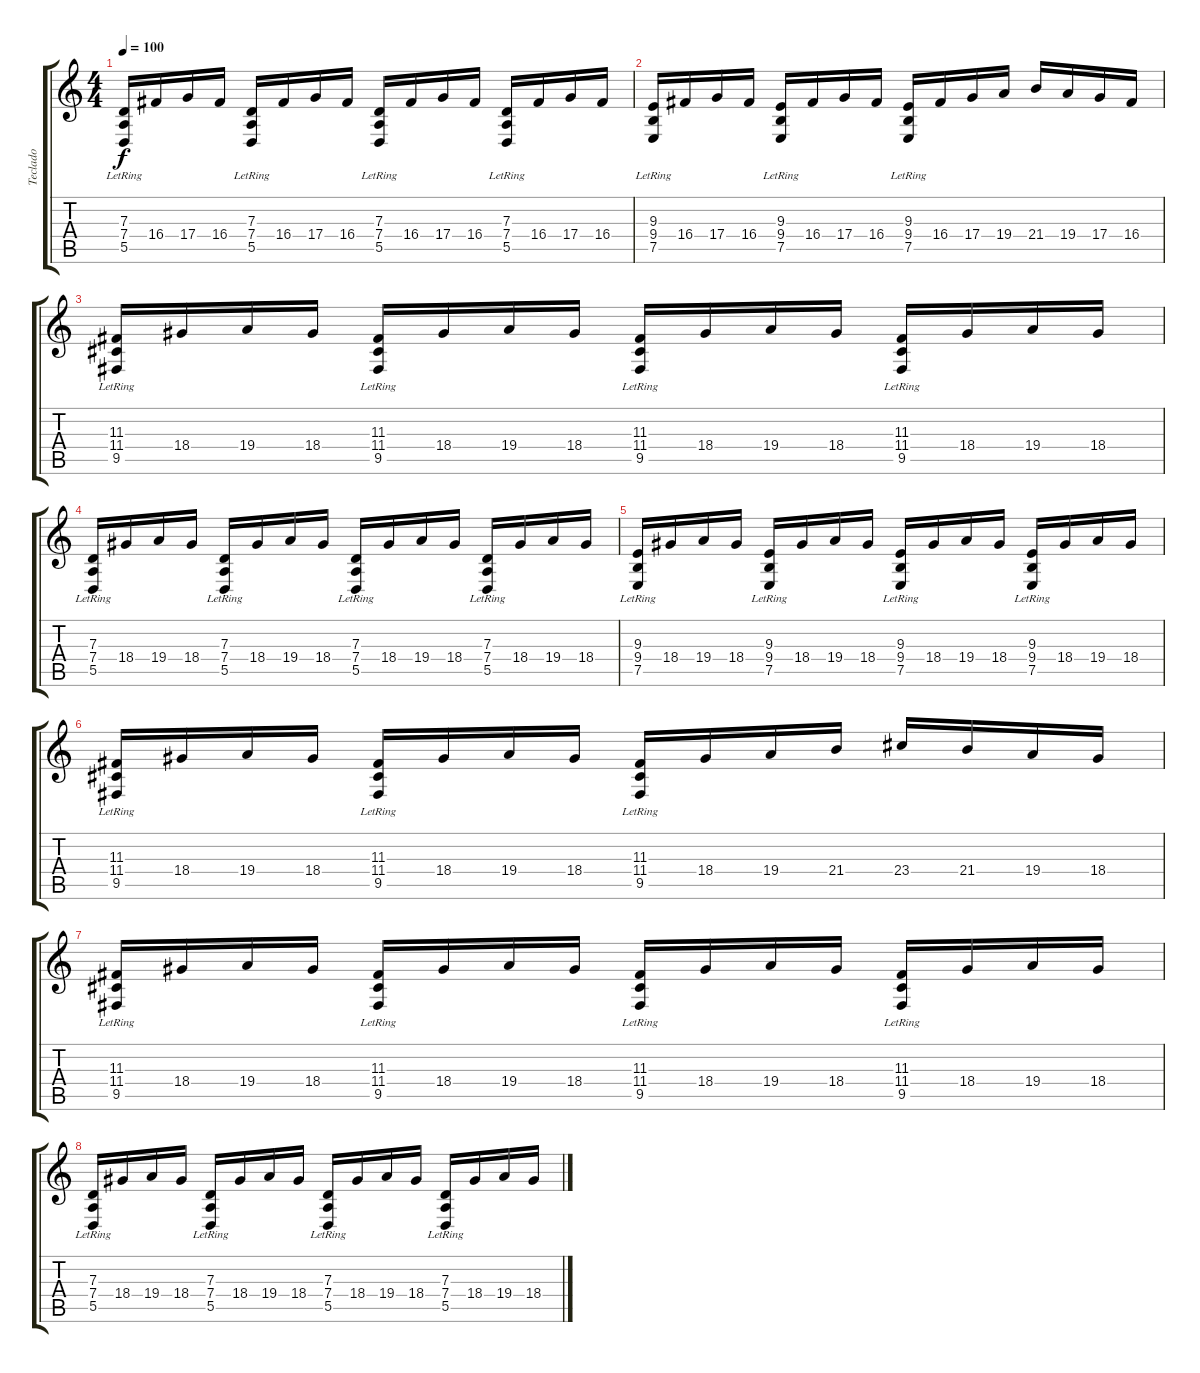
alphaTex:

\track ("Teclado" "Teclado") {instrument harpsichord}
\staff {score tabs}
\tuning (E4 B3 G3 D3 A2 E2) {hide}
\ts (4 4)
\tempo 100
\clef g2
\ks c
(7.3{lr} 7.4{lr} 5.5{lr}).16{dy f} 16.4.16 17.4.16 16.4.16 (7.3{lr} 7.4{lr} 5.5{lr}).16 16.4.16 17.4.16 16.4.16 (7.3{lr} 7.4{lr} 5.5{lr}).16 16.4.16 17.4.16 16.4.16 (7.3{lr} 7.4{lr} 5.5{lr}).16 16.4.16 17.4.16 16.4.16 |
(9.3{lr} 9.4{lr} 7.5{lr}).16 16.4.16 17.4.16 16.4.16 (9.3{lr} 9.4{lr} 7.5{lr}).16 16.4.16 17.4.16 16.4.16 (9.3{lr} 9.4{lr} 7.5{lr}).16 16.4.16 17.4.16 19.4.16 21.4.16 19.4.16 17.4.16 16.4.16 |
(11.3{lr} 11.4{lr} 9.5{lr}).16 18.4.16 19.4.16 18.4.16 (11.3{lr} 11.4{lr} 9.5{lr}).16 18.4.16 19.4.16 18.4.16 (11.3{lr} 11.4{lr} 9.5{lr}).16 18.4.16 19.4.16 18.4.16 (11.3{lr} 11.4{lr} 9.5{lr}).16 18.4.16 19.4.16 18.4.16 |
(7.3{lr} 7.4{lr} 5.5{lr}).16 18.4.16 19.4.16 18.4.16 (7.3{lr} 7.4{lr} 5.5{lr}).16 18.4.16 19.4.16 18.4.16 (7.3{lr} 7.4{lr} 5.5{lr}).16 18.4.16 19.4.16 18.4.16 (7.3{lr} 7.4{lr} 5.5{lr}).16 18.4.16 19.4.16 18.4.16 |
(9.3{lr} 9.4{lr} 7.5{lr}).16 18.4.16 19.4.16 18.4.16 (9.3{lr} 9.4{lr} 7.5{lr}).16 18.4.16 19.4.16 18.4.16 (9.3{lr} 9.4{lr} 7.5{lr}).16 18.4.16 19.4.16 18.4.16 (9.3{lr} 9.4{lr} 7.5{lr}).16 18.4.16 19.4.16 18.4.16 |
(11.3{lr} 11.4{lr} 9.5{lr}).16 18.4.16 19.4.16 18.4.16 (11.3{lr} 11.4{lr} 9.5{lr}).16 18.4.16 19.4.16 18.4.16 (11.3{lr} 11.4{lr} 9.5{lr}).16 18.4.16 19.4.16 21.4.16 23.4.16 21.4.16 19.4.16 18.4.16 |
(11.3{lr} 11.4{lr} 9.5{lr}).16 18.4.16 19.4.16 18.4.16 (11.3{lr} 11.4{lr} 9.5{lr}).16 18.4.16 19.4.16 18.4.16 (11.3{lr} 11.4{lr} 9.5{lr}).16 18.4.16 19.4.16 18.4.16 (11.3{lr} 11.4{lr} 9.5{lr}).16 18.4.16 19.4.16 18.4.16 |
(7.3{lr} 7.4{lr} 5.5{lr}).16 18.4.16 19.4.16 18.4.16 (7.3{lr} 7.4{lr} 5.5{lr}).16 18.4.16 19.4.16 18.4.16 (7.3{lr} 7.4{lr} 5.5{lr}).16 18.4.16 19.4.16 18.4.16 (7.3{lr} 7.4{lr} 5.5{lr}).16 18.4.16 19.4.16 18.4.16
